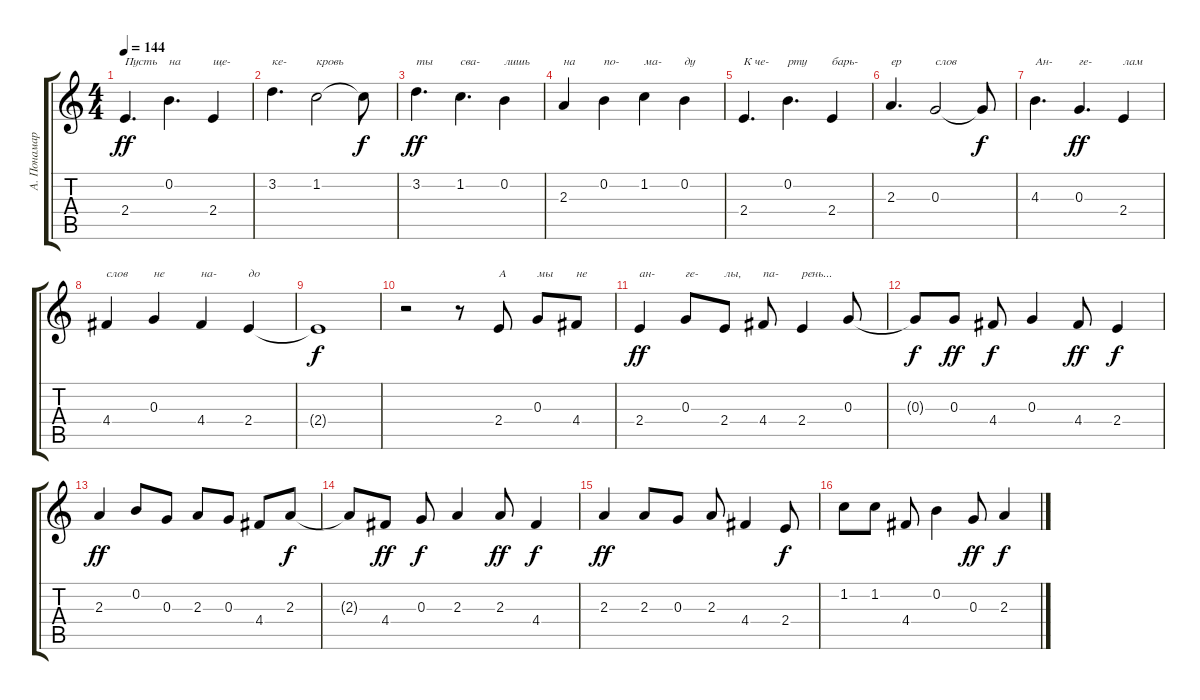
\track ("А. Понамарев (вокал)" "А. Понамар") {instrument distortionguitar}
\staff {score tabs}
\tuning (E4 B3 G3 D3 A2 E2) {hide}
\ts (4 4)
\tempo 144
\clef g2
\ks c
2.4.4{d txt "Пусть" dy ff} 0.2.4{d txt "на"} 2.4.4{txt "ще-"} |
3.2.4{d txt "ке-"} 1.2.2{txt "кровь"} 1.2{t}.8{dy f} |
3.2.4{d txt "ты" dy ff} 1.2.4{d txt "сва-"} 0.2.4{txt "лишь"} |
2.3.4{txt "на"} 0.2.4{txt "по-"} 1.2.4{txt "ма-"} 0.2.4{txt "ду"} |
2.4.4{d txt "К че-"} 0.2.4{d txt "рту"} 2.4.4{txt "барь-"} |
2.3.4{d txt "ер"} 0.3.2{txt "слов"} 0.3{t}.8{dy f} |
4.3.4{d txt "Ан-"} 0.3.4{d txt "ге-" dy ff} 2.4.4{txt "лам"} |
4.4.4{txt "слов"} 0.3.4{txt "не"} 4.4.4{txt "на-"} 2.4.4{txt "до"} |
2.4{t}.1{dy f} |
r.2 r.8 2.4.8{txt "А"} 0.3.8{txt "мы"} 4.4.8{txt "не"} |
2.4.4{txt "ан-" dy ff} 0.3.8{txt "ге-"} 2.4.8{txt "лы,"} 4.4.8{txt "па-"} 2.4.4{txt "рень..."} 0.3.8 |
0.3{t}.8{dy f} 0.3.8{dy ff} 4.4.8{dy f} 0.3.4 4.4.8{dy ff} 2.4.4{dy f} |
2.3.4{dy ff} 0.2.8 0.3.8 2.3.8 0.3.8 4.4.8 2.3.8{dy f} |
2.3{t}.8 4.4.8{dy ff} 0.3.8{dy f} 2.3.4 2.3.8{dy ff} 4.4.4{dy f} |
2.3.4{dy ff} 2.3.8 0.3.8 2.3.8 4.4.4 2.4.8{dy f} |
1.2.8 1.2.8 4.4.8 0.2.4 0.3.8{dy ff} 2.3.4{dy f}
